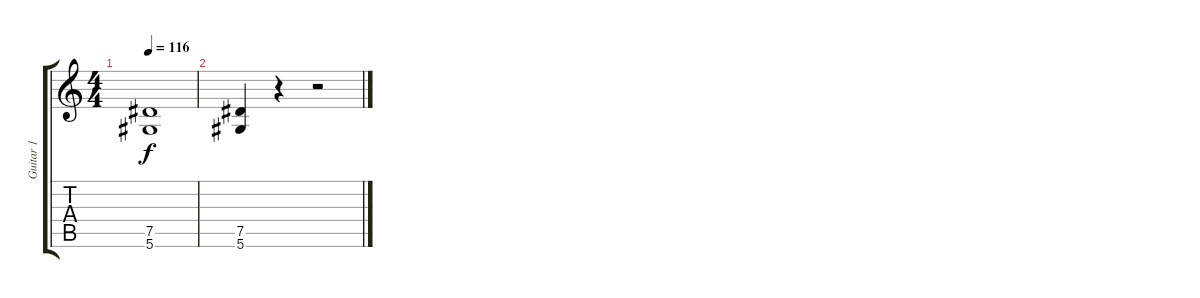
\track ("Guitar 1" "Guitar 1") {instrument distortionguitar}
\staff {score tabs}
\tuning (Eb4 Bb3 Gb3 Db3 Ab2 Eb2) {hide}
\ts (4 4)
\tempo 116
\clef g2
\ks c
(7.5 5.6).1{dy f} |
(7.5 5.6).4 r.4 r.2
